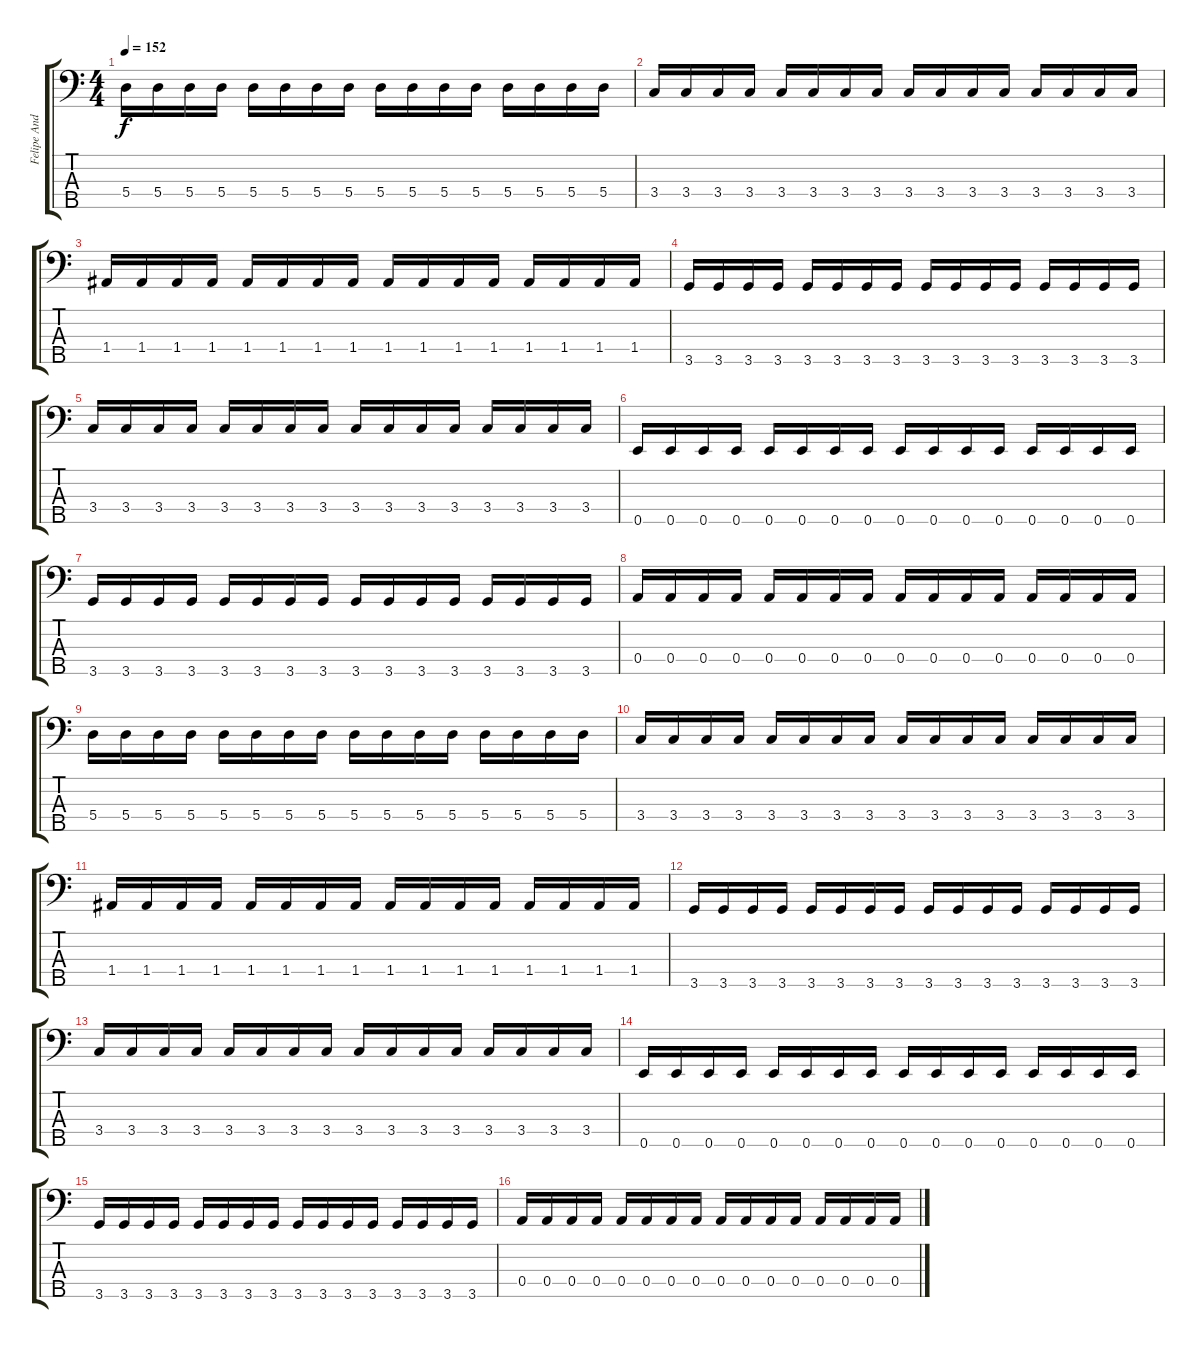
\track ("Felipe Andreoli" "Felipe And") {instrument electricbasspick}
\staff {score tabs}
\tuning (C3 G2 D2 A1 E1) {hide}
\ts (4 4)
\tempo 152
\clef f4
\ks c
5.4.16{dy f} 5.4.16 5.4.16 5.4.16 5.4.16 5.4.16 5.4.16 5.4.16 5.4.16 5.4.16 5.4.16 5.4.16 5.4.16 5.4.16 5.4.16 5.4.16 |
3.4.16 3.4.16 3.4.16 3.4.16 3.4.16 3.4.16 3.4.16 3.4.16 3.4.16 3.4.16 3.4.16 3.4.16 3.4.16 3.4.16 3.4.16 3.4.16 |
1.4.16 1.4.16 1.4.16 1.4.16 1.4.16 1.4.16 1.4.16 1.4.16 1.4.16 1.4.16 1.4.16 1.4.16 1.4.16 1.4.16 1.4.16 1.4.16 |
3.5.16 3.5.16 3.5.16 3.5.16 3.5.16 3.5.16 3.5.16 3.5.16 3.5.16 3.5.16 3.5.16 3.5.16 3.5.16 3.5.16 3.5.16 3.5.16 |
3.4.16 3.4.16 3.4.16 3.4.16 3.4.16 3.4.16 3.4.16 3.4.16 3.4.16 3.4.16 3.4.16 3.4.16 3.4.16 3.4.16 3.4.16 3.4.16 |
0.5.16 0.5.16 0.5.16 0.5.16 0.5.16 0.5.16 0.5.16 0.5.16 0.5.16 0.5.16 0.5.16 0.5.16 0.5.16 0.5.16 0.5.16 0.5.16 |
3.5.16 3.5.16 3.5.16 3.5.16 3.5.16 3.5.16 3.5.16 3.5.16 3.5.16 3.5.16 3.5.16 3.5.16 3.5.16 3.5.16 3.5.16 3.5.16 |
0.4.16 0.4.16 0.4.16 0.4.16 0.4.16 0.4.16 0.4.16 0.4.16 0.4.16 0.4.16 0.4.16 0.4.16 0.4.16 0.4.16 0.4.16 0.4.16 |
5.4.16 5.4.16 5.4.16 5.4.16 5.4.16 5.4.16 5.4.16 5.4.16 5.4.16 5.4.16 5.4.16 5.4.16 5.4.16 5.4.16 5.4.16 5.4.16 |
3.4.16 3.4.16 3.4.16 3.4.16 3.4.16 3.4.16 3.4.16 3.4.16 3.4.16 3.4.16 3.4.16 3.4.16 3.4.16 3.4.16 3.4.16 3.4.16 |
1.4.16 1.4.16 1.4.16 1.4.16 1.4.16 1.4.16 1.4.16 1.4.16 1.4.16 1.4.16 1.4.16 1.4.16 1.4.16 1.4.16 1.4.16 1.4.16 |
3.5.16 3.5.16 3.5.16 3.5.16 3.5.16 3.5.16 3.5.16 3.5.16 3.5.16 3.5.16 3.5.16 3.5.16 3.5.16 3.5.16 3.5.16 3.5.16 |
3.4.16 3.4.16 3.4.16 3.4.16 3.4.16 3.4.16 3.4.16 3.4.16 3.4.16 3.4.16 3.4.16 3.4.16 3.4.16 3.4.16 3.4.16 3.4.16 |
0.5.16 0.5.16 0.5.16 0.5.16 0.5.16 0.5.16 0.5.16 0.5.16 0.5.16 0.5.16 0.5.16 0.5.16 0.5.16 0.5.16 0.5.16 0.5.16 |
3.5.16 3.5.16 3.5.16 3.5.16 3.5.16 3.5.16 3.5.16 3.5.16 3.5.16 3.5.16 3.5.16 3.5.16 3.5.16 3.5.16 3.5.16 3.5.16 |
0.4.16 0.4.16 0.4.16 0.4.16 0.4.16 0.4.16 0.4.16 0.4.16 0.4.16 0.4.16 0.4.16 0.4.16 0.4.16 0.4.16 0.4.16 0.4.16
